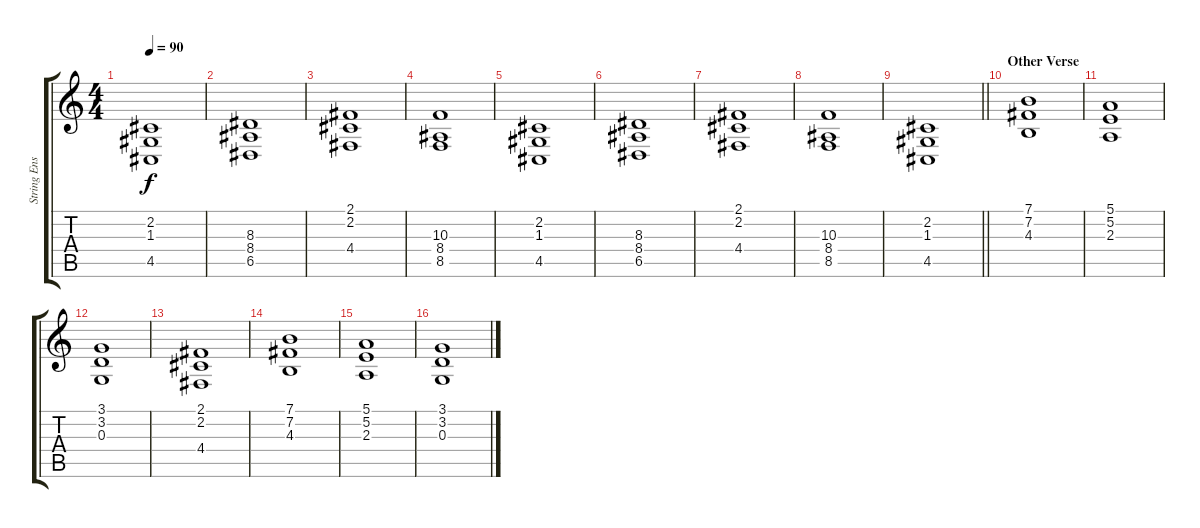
\track ("String Ensemble" "String Ens") {instrument stringensemble1}
\staff {score tabs}
\tuning (E4 B3 G3 D3 A2 E2) {hide}
\ts (4 4)
\tempo 90
\clef g2
\ks c
(2.2 1.3 4.5).1{dy f} |
(8.3 8.4 6.5).1 |
(2.1 2.2 4.4).1 |
(10.3 8.4 8.5).1 |
(2.2 1.3 4.5).1 |
(8.3 8.4 6.5).1 |
(2.1 2.2 4.4).1 |
(10.3 8.4 8.5).1 |
\barLineRight lightlight
(2.2 1.3 4.5).1 |
\section ("" "Other Verse ")
(7.1 7.2 4.3).1 |
(5.1 5.2 2.3).1 |
(3.1 3.2 0.3).1 |
(2.1 2.2 4.4).1 |
(7.1 7.2 4.3).1 |
(5.1 5.2 2.3).1 |
(3.1 3.2 0.3).1
